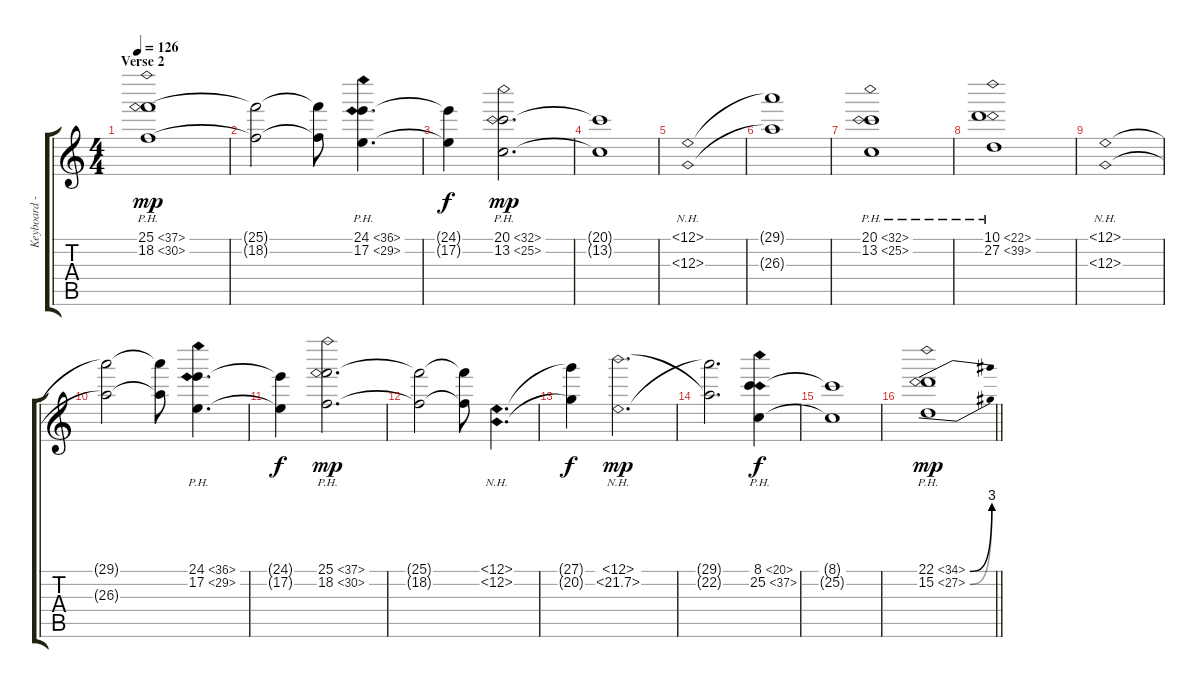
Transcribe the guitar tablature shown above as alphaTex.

\track ("Keyboard - Ioanna" "Keyboard -") {instrument stringensemble1}
\staff {score tabs}
\tuning (E4 B3 G3 D3 A2 E2) {hide}
\ts (4 4)
\section ("" "Verse 2")
\tempo 126
\clef g2
\ks c
(25.1{ph 12} 18.2{ph 12}).1{dy mp} |
(25.1{t} 18.2{t}).2 (25.1{t} 18.2{t}).8 (24.1{ph 12} 17.2{ph 12}).4{d} |
(24.1{t} 17.2{t}).4{dy f} (20.1{ph 12} 13.2{ph 12}).2{d dy mp} |
(20.1{t} 13.2{t}).1 |
(29.1{nh} 26.3{nh}).1 |
(29.1{t} 26.3{t}).1 |
(20.1{ph 12} 13.2{ph 12}).1 |
(10.1{ph 12} 27.2{ph 12}).1 |
(29.1{nh} 26.3{nh}).1 |
(29.1{t} 26.3{t}).2 (29.1{t} 26.3{t}).8 (24.1{ph 12} 17.2{ph 12}).4{d} |
(24.1{t} 17.2{t}).4{dy f} (25.1{ph 12} 18.2{ph 12}).2{d dy mp} |
(25.1{t} 18.2{t}).2 (25.1{t} 18.2{t}).8 (27.1{nh} 20.2{nh}).4{d} |
(27.1{t} 20.2{t}).4{dy f} (29.1{nh} 22.2{nh}).2{d dy mp} |
(29.1{t} 22.2{t}).2{d} (8.1{ph 12} 25.2{ph 12}).4{dy f} |
(8.1{t} 25.2{t}).1 |
\barLineRight lightlight
(22.1{be (bend 0 0 60 12) ph 12} 15.2{be (bend 0 0 60 12) ph 12}).1{dy mp}
